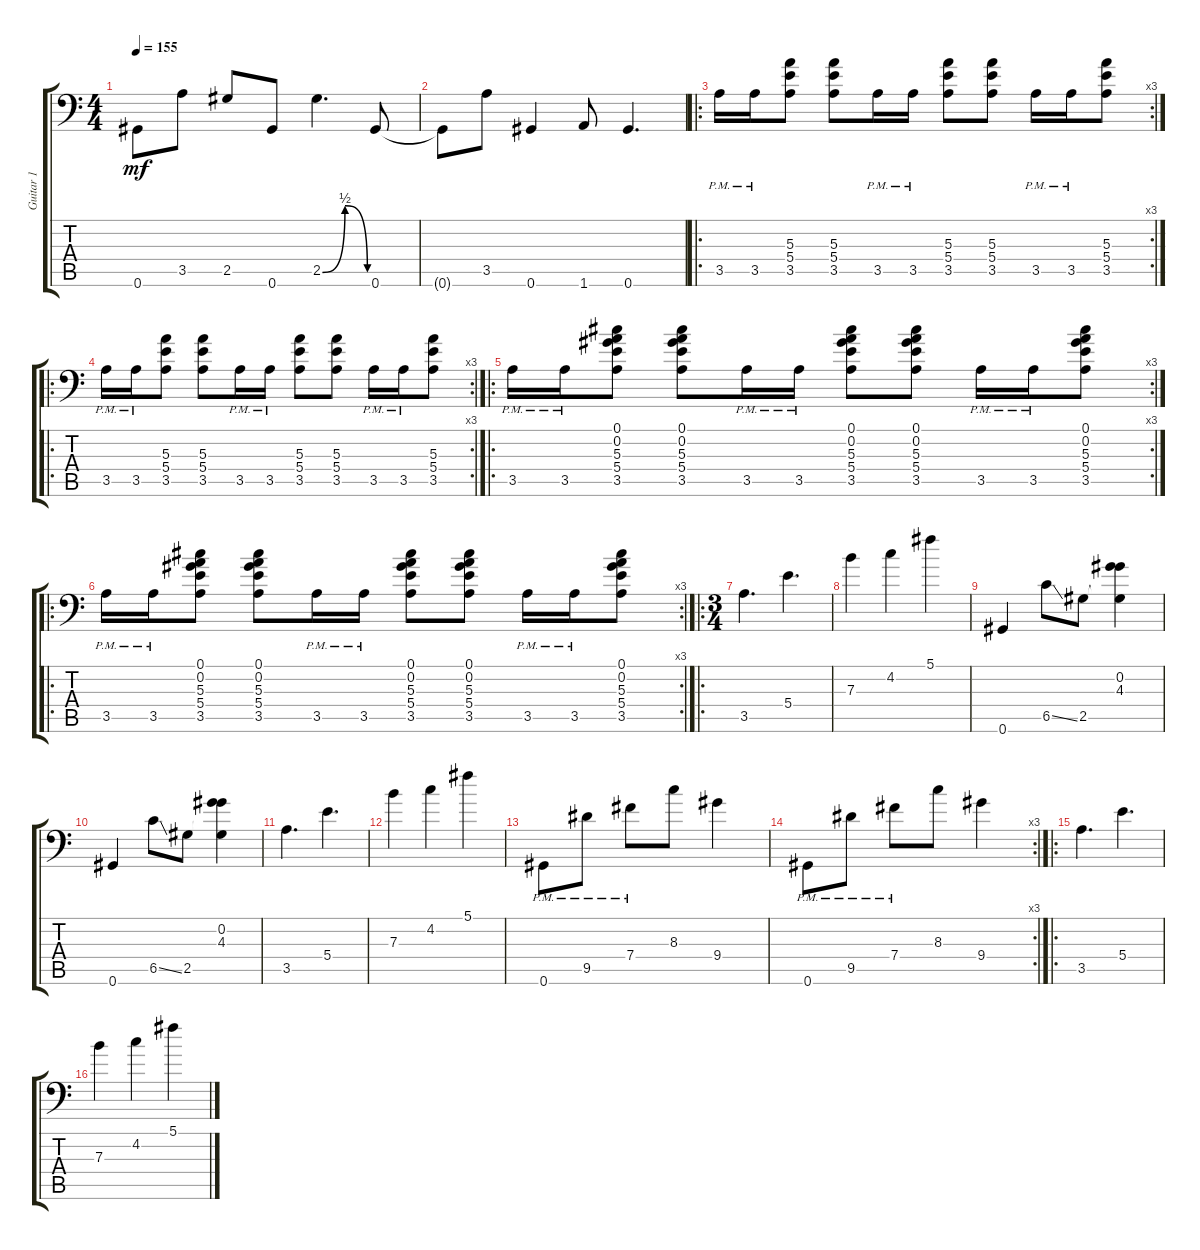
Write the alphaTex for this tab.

\track ("Guitar 1" "Guitar 1") {instrument distortionguitar}
\staff {score tabs}
\tuning (Db4 Ab3 E3 B2 Gb2 Ab1) {hide}
\ts (4 4)
\tempo 155
\clef f4
\ks c
0.6.8{dy mf} 3.5.8 2.5.8 0.6.8 2.5{be (custom 0 0 30 2 30 2 60 0 60 0)}.4{d} 0.6.8 |
0.6{t}.8 3.5.8 0.6.4 1.6.8 0.6.4{d} |
\ro
\rc 3
3.5{pm}.16 3.5{pm}.16 (5.3 5.4 3.5).8 (5.3 5.4 3.5).8 3.5{pm}.16 3.5{pm}.16 (5.3 5.4 3.5).8 (5.3 5.4 3.5).8 3.5{pm}.16 3.5{pm}.16 (5.3 5.4 3.5).8 |
\ro
\rc 3
3.5{pm}.16 3.5{pm}.16 (5.3 5.4 3.5).8 (5.3 5.4 3.5).8 3.5{pm}.16 3.5{pm}.16 (5.3 5.4 3.5).8 (5.3 5.4 3.5).8 3.5{pm}.16 3.5{pm}.16 (5.3 5.4 3.5).8 |
\ro
\rc 3
3.5{pm}.16 3.5{pm}.16 (0.1 0.2 5.3 5.4 3.5).8 (0.1 0.2 5.3 5.4 3.5).8 3.5{pm}.16 3.5{pm}.16 (0.1 0.2 5.3 5.4 3.5).8 (0.1 0.2 5.3 5.4 3.5).8 3.5{pm}.16 3.5{pm}.16 (0.1 0.2 5.3 5.4 3.5).8 |
\ro
\rc 3
3.5{pm}.16 3.5{pm}.16 (0.1 0.2 5.3 5.4 3.5).8 (0.1 0.2 5.3 5.4 3.5).8 3.5{pm}.16 3.5{pm}.16 (0.1 0.2 5.3 5.4 3.5).8 (0.1 0.2 5.3 5.4 3.5).8 3.5{pm}.16 3.5{pm}.16 (0.1 0.2 5.3 5.4 3.5).8 |
\ro
\ts (3 4)
3.5.4{d} 5.4.4{d} |
7.3.4 4.2.4 5.1.4 |
0.6.4 6.5{ss}.8 2.5.8 (0.2 4.3 2.5{t}).4 |
0.6.4 6.5{ss}.8 2.5.8 (0.2 4.3 2.5{t}).4 |
3.5.4{d} 5.4.4{d} |
7.3.4 4.2.4 5.1.4 |
0.6{pm}.8 9.5{pm}.8 7.4{pm}.8 8.3.8 9.4.4 |
\rc 3
0.6{pm}.8 9.5{pm}.8 7.4{pm}.8 8.3.8 9.4.4 |
\ro
3.5.4{d} 5.4.4{d} |
7.3.4 4.2.4 5.1.4
